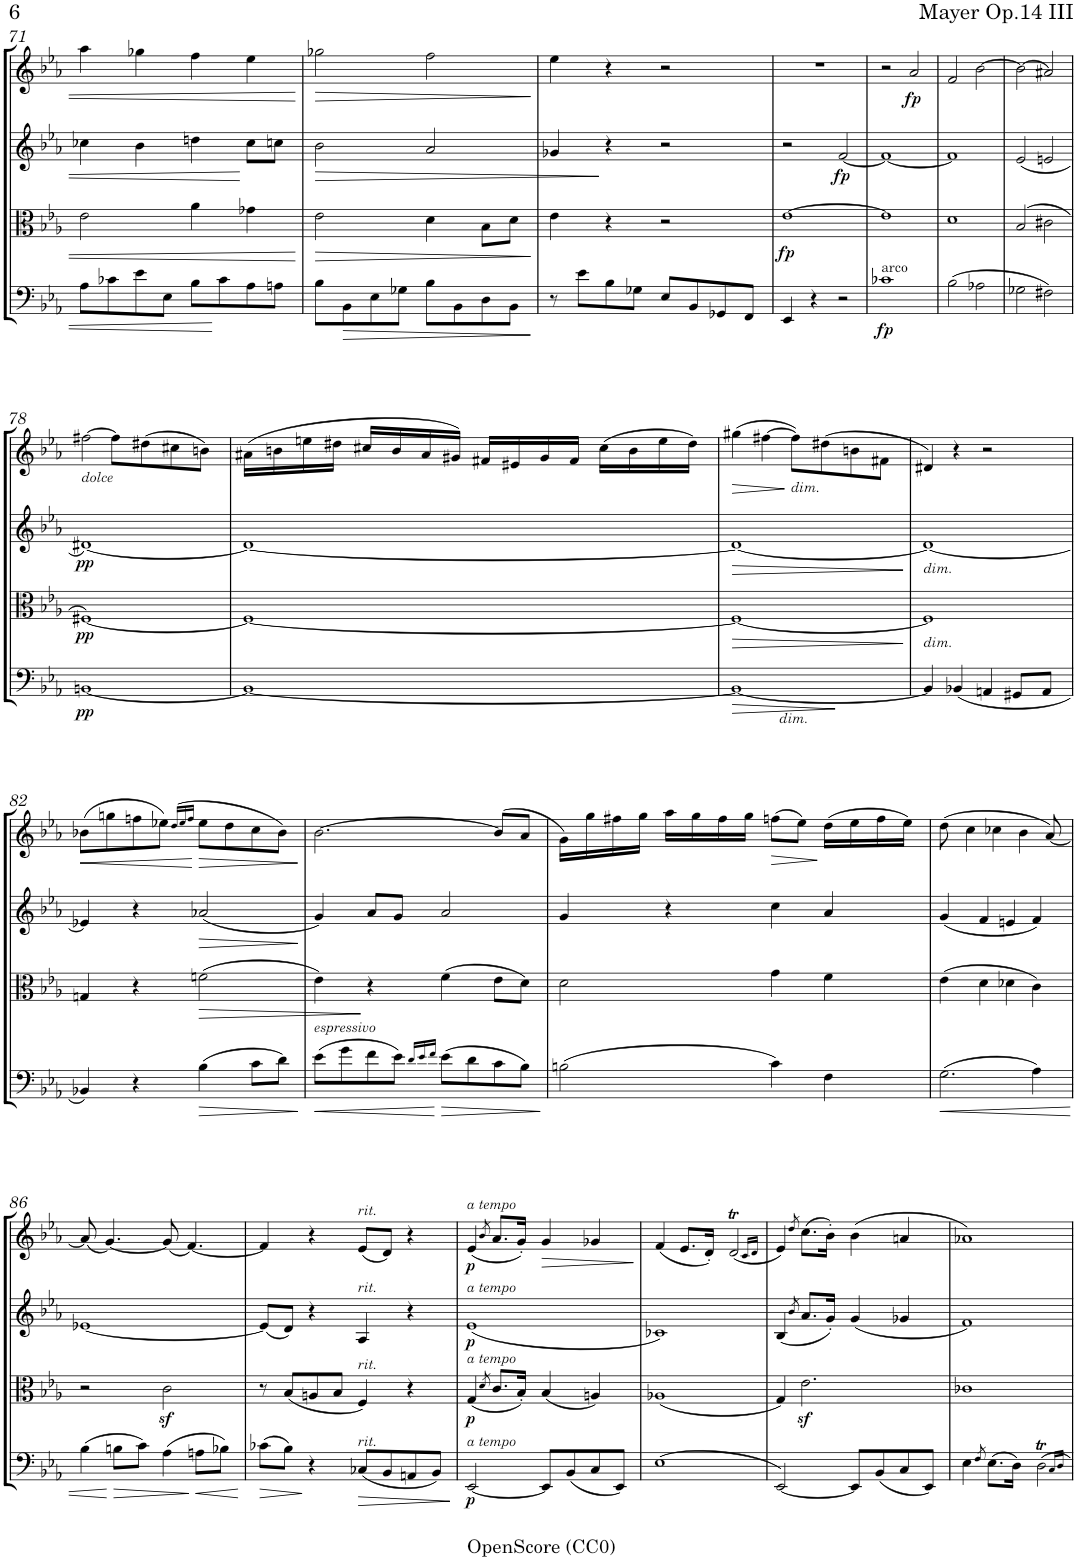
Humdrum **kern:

**kern	**dynam	**kern	**dynam	**kern	**dynam	**kern	**dynam
*part4	*part4	*part3	*part3	*part2	*part2	*part1	*part1
*staff4	*staff4	*staff3	*staff3	*staff2	*staff2	*staff1	*staff1
*I"Violoncello	*	*I"Viola	*	*I"Violin 2	*	*I"Violin 1	*
*I'Vc	*	*I'Vla	*	*I'Vln	*	*I'Vln	*
!!LO:PB:g=z
*clefF4	*	*clefC3	*	*clefG2	*	*clefG2	*
*k[b-e-a-]	*	*k[b-e-a-]	*	*k[b-e-a-]	*	*k[b-e-a-]	*
*M4/4	*	*M4/4	*	*M4/4	*	*M4/4	*
*met(c)	*	*met(c)	*	*met(c)	*	*met(c)	*
=71	=71	=71	=71	=71	=71	=71	=71
8A-\L	.	2e-\	.	4cc-X\	.	4aa-\	.
8c-X\	.	.	.	.	.	.	.
8e-\	.	.	.	4b-\	.	4gg-X\	.
8E-\J	.	.	.	.	.	.	.
8B-\L	.	4a-\	.	4ddn\	.	4ff\	.
8c-\	.	.	.	.	.	.	.
8A-\	.	4g-X\	.	8cc-\L	.	4ee-\	.
8An\J	.	.	.	8ccn\J	.	.	.
=72	=72	=72	=72	=72	=72	=72	=72
!	!	!	!LO:HP:b	!	!LO:HP:b	!	!LO:HP:b
8B-\L	.	2e-\	>	2b-\	>	2gg-X\	>
!	!LO:HP:b	!	!	!	!	!	!
8BB-\	>	.	.	.	.	.	.
8E-\	.	.	.	.	.	.	.
8G-X\J	.	.	.	.	.	.	.
8B-\L	.	4d\	.	2a-/	.	2ff\	.
8BB-\	.	.	.	.	.	.	.
8D\	.	8B-\L	.	.	.	.	.
8BB-\J	.	8d\J	.	.	.	.	.
.	]	.	]	.	.	.	]
=73	=73	=73	=73	=73	=73	=73	=73
8r	.	4e-\	.	4g-X/	.	4ee-\	.
8e-\L	.	.	.	.	.	.	.
8B-\	.	4r	.	4r	]	4r	.
8G-X\J	.	.	.	.	.	.	.
8E-/L	.	2r	.	2r	.	2r	.
8BB-/	.	.	.	.	.	.	.
8GG-X/	.	.	.	.	.	.	.
8FF/J	.	.	.	.	.	.	.
=74	=74	=74	=74	=74	=74	=74	=74
!	!	!	!LO:DY:b	!	!	!	!
4EE-/	.	[1e-	fp	2r	.	1r	.
4r	.	.	.	.	.	.	.
!	!	!	!	!	!LO:DY:b	!	!
2r	.	.	.	[2f/	fp	.	.
=75	=75	=75	=75	=75	=75	=75	=75
!LO:TX:a:t=arco	!	!	!	!	!	!	!
!	!LO:DY:b	!	!	!	!	!	!
1c-X	fp	1e-]	.	1f_	.	2r	.
!	!	!	!	!	!	!	!LO:DY:b
.	.	.	.	.	.	2a-/	fp
=76	=76	=76	=76	=76	=76	=76	=76
(2B-\	.	1d	.	1f]	.	2f/	.
2A-X\	.	.	.	.	.	[2b-\	.
=77	=77	=77	=77	=77	=77	=77	=77
2G-X\	.	(2B-/	.	(2e-/	.	2b-\_	.
2F#X\)	.	2c#X\	.	2en/	.	2a#X/]	.
!!LO:LB:g=z
=78	=78	=78	=78	=78	=78	=78	=78
!	!	!	!	!	!	!LO:TX:b:i:t=dolce	!
!	!LO:DY:b	!	!LO:DY:b	!	!LO:DY:b	!	!
[1BBn	pp	[1F#X)	pp	[1d#X)	pp	[2ff#X\	.
.	.	.	.	.	.	8ff#\L]	.
.	.	.	.	.	.	(8dd#X\	.
.	.	.	.	.	.	8cc#X\	.
.	.	.	.	.	.	8bn\J)	.
=79	=79	=79	=79	=79	=79	=79	=79
1BB_	.	1F#_	.	1d#_	.	(16a#X\LL	.
.	.	.	.	.	.	16bn\	.
.	.	.	.	.	.	16een\	.
.	.	.	.	.	.	16dd#X\JJ	.
.	.	.	.	.	.	16cc#X/LL	.
.	.	.	.	.	.	16b/	.
.	.	.	.	.	.	16a#/	.
.	.	.	.	.	.	16g#X/JJ)	.
.	.	.	.	.	.	16f#X/LL	.
.	.	.	.	.	.	16e#X/	.
.	.	.	.	.	.	16g#/	.
.	.	.	.	.	.	16f#/JJ	.
.	.	.	.	.	.	(16cc#\LL	.
.	.	.	.	.	.	16b\	.
.	.	.	.	.	.	16ee\	.
.	.	.	.	.	.	16dd#\JJ)	.
=80	=80	=80	=80	=80	=80	=80	=80
!LO:TX:b:i:t=dim.	!	!	!	!	!	!	!
!	!LO:HP:b	!	!LO:HP:b	!	!LO:HP:b	!	!LO:HP:b
1BB_	>	1F#_	>	1d#_	>	(4gg#X\	>
.	.	.	.	.	.	[4ff#X\	.
!	!	!	!	!	!	!LO:TX:b:i:t=dim.	!
.	.	.	.	.	.	8ff#\L])	]
.	.	.	.	.	.	(8dd#X\	.
.	.	.	.	.	.	8bn\	.
.	.	.	.	.	.	8f#X\J	.
.	]	.	]	.	]	.	.
=81	=81	=81	=81	=81	=81	=81	=81
!	!	!	!	!LO:TX:b:i:t=dim.	!	!	!
!	!	!LO:TX:b:i:t=dim.	!	!	!	!	!
4BB/]	.	1F#]	.	1d#_	.	4d#X/)	.
(4BB-X/	.	.	.	.	.	4r	.
4AAn/	.	.	.	.	.	2r	.
8GG#X/L	.	.	.	.	.	.	.
8AA/J	.	.	.	.	.	.	.
!!LO:LB:g=z
=82	=82	=82	=82	=82	=82	=82	=82
!	!	!	!	!	!	!	!LO:HP:b
4BB-X/)	.	4Gn/	.	4e-X/]	.	(8b-X\L	<
.	.	.	.	.	.	8ggn\	.
4r	.	4r	.	4r	.	8ffn\	.
.	.	.	.	.	.	8ee-X\J)	.
.	.	.	.	.	.	(>16qdd/LL	.
.	.	.	.	.	.	16qee-/	.
.	.	.	.	.	.	16qff/JJ	.
!	!LO:HP:b	!	!LO:HP:b	!	!LO:HP:b	!	!
(4B-\	>	(2fn\	>	(2a-X/	>	8ee-\L	[
.	.	.	.	.	.	8dd\	.
8c\L	.	.	.	.	.	8cc\	.
8d\J)	.	.	.	.	.	8b-\J)	.
.	]	.	.	.	]	.	.
=83	=83	=83	=83	=83	=83	=83	=83
!LO:TX:a:i:t=espressivo	!	!	!	!	!	!	!
!	!LO:HP:b	!	!	!	!	!	!
(8e-\L	<	4e-\)	.	4g/)	.	[2.b-\	.
8g\	.	.	.	.	.	.	.
8f\	.	4r	]	8a-/L	.	.	.
8e-\J)	.	.	.	8g/J	.	.	.
16qd/LL	.	.	.	.	.	.	.
16qe-/	.	.	.	.	.	.	.
16qf/JJ	.	.	.	.	.	.	.
(8e-\L	[	(4f\	.	2a-/	.	.	.
8d\	.	.	.	.	.	.	.
8c\	.	8e-\L	.	.	.	(8b-/L]	.
8B-\J)	.	8d\J)	.	.	.	8a-/J	.
=84	=84	=84	=84	=84	=84	=84	=84
(2Bn\	.	2d\	.	4g/	.	16g\LL)	.
.	.	.	.	.	.	16gg\	.
.	.	.	.	.	.	16ff#X\	.
.	.	.	.	.	.	16gg\JJ	.
.	.	.	.	4r	.	16aa-\LL	.
.	.	.	.	.	.	16gg\	.
.	.	.	.	.	.	16ff#\	.
.	.	.	.	.	.	16gg\JJ	.
!	!	!	!	!	!	!	!LO:HP:b
4c\)	.	4g\	.	4cc\	.	(8ffn\L	>
.	.	.	.	.	.	8ee-\J)	.
4F\	.	4f\	.	4a-/	.	(16dd\LL	]
.	.	.	.	.	.	16ee-\	.
.	.	.	.	.	.	16ff\	.
.	.	.	.	.	.	16ee-\JJ)	.
=85	=85	=85	=85	=85	=85	=85	=85
!	!LO:HP:b	!	!	!	!	!	!
(2.G\	<	(4e-\	.	(4g/	.	(8dd\	.
.	.	.	.	.	.	4cc\	.
.	.	4d\	.	4f/	.	.	.
.	.	.	.	.	.	4cc-X\	.
.	.	4d-X\	.	4en/	.	.	.
.	.	.	.	.	.	4b-\	.
4A-\)	.	4c\)	.	4f/)	.	.	.
.	.	.	.	.	.	[8a-/)	.
!!LO:LB:g=z
=86	=86	=86	=86	=86	=86	=86	=86
(4B-\	.	2r	.	[1e-X	.	(8a-/]	.
.	.	.	.	.	.	[4.g/)	.
!	!LO:HP:n=1:b	!	!	!	!	!	!
8Bn\L	[ >	.	.	.	.	.	.
8c\J)	.	.	.	.	.	.	.
(4A-\	.	2cz<\	.	.	.	(8g/]	.
.	.	.	.	.	.	[4.f/)	.
!	!LO:HP:n=1:b	!	!	!	!	!	!
8An\L	] <	.	.	.	.	.	.
8B-X\J)	.	.	.	.	.	.	.
.	[	.	.	.	.	.	.
=87	=87	=87	=87	=87	=87	=87	=87
!	!LO:HP:b	!	!	!	!	!	!
(8c-X\L	>	8r	.	(8e-/L]	.	4f/]	.
8B-\J)	.	(8B-/L	.	8d/J)	.	.	.
4r	]	8An/	.	4r	.	4r	.
.	.	8B-/J	.	.	.	.	.
!	!	!	!	!	!	!LO:TX:a:i:t=rit.	!
!	!	!	!	!LO:TX:a:i:t=rit.	!	!	!
!	!	!LO:TX:a:i:t=rit.	!	!	!	!	!
!LO:TX:a:i:t=rit.	!	!	!	!	!	!	!
!	!LO:HP:b	!	!	!	!	!	!
(8C-X/L	>	4F/)	.	4A-/	.	(8e-/L	.
8BB-/	.	.	.	.	.	8d/J)	.
8AAn/	.	4r	.	4r	.	4r	.
8BB-/J)	.	.	.	.	.	.	.
.	]	.	.	.	.	.	.
=88	=88	=88	=88	=88	=88	=88	=88
!	!	!	!	!	!	!LO:TX:a:i:t=a tempo	!
!	!	!	!	!LO:TX:a:i:t=a tempo	!	!	!
!	!	!LO:TX:a:i:t=a tempo	!	!	!	!	!
!LO:TX:a:i:t=a tempo	!	!	!	!	!	!	!
!	!LO:DY:b	!	!LO:DY:b	!	!LO:DY:b	!	!LO:DY:b
[2EE-/	p	(4G/	p	(1e-	p	(4e-/	p
.	.	8qd/	.	.	.	8qb-/	.
.	.	8.c/L	.	.	.	8.a-/L	.
.	.	16B-'/Jk)	.	.	.	16g'/Jk)	.
!	!	!	!	!	!	!	!LO:HP:b
8EE-/L]	.	(4B-/	.	.	.	4g/	>
(8BB-/	.	.	.	.	.	.	.
8C/	.	4An/)	.	.	.	4g-X/	.
8EE-/J)	.	.	.	.	.	.	.
.	.	.	.	.	.	.	]
=89	=89	=89	=89	=89	=89	=89	=89
(1E-	.	(1A-X	.	1c-X)	.	(4f/	.
.	.	.	.	.	.	8.e-/L	.
.	.	.	.	.	.	16d'/Jk)	.
.	.	.	.	.	.	(2dt/	.
.	.	.	.	.	.	16qc/LL	.
.	.	.	.	.	.	16qd/JJ	.
=90	=90	=90	=90	=90	=90	=90	=90
[2EE-/)	.	4G/)	.	(4B-/	.	4e-/)	.
.	.	.	.	8qb-/	.	8qdd/	.
.	.	2.e-z<\	.	8.a-/L	.	(8.cc\L	.
.	.	.	.	16g'/Jk)	.	16b-'\Jk)	.
8EE-/L]	.	.	.	(4g/	.	(4b-\	.
(8BB-/	.	.	.	.	.	.	.
8C/	.	.	.	4g-X/	.	4an/	.
8EE-/J)	.	.	.	.	.	.	.
=91	=91	=91	=91	=91	=91	=91	=91
4E-\	.	1c-X	.	1f)	.	1a-X)	.
8qF/	.	.	.	.	.	.	.
(8.E-\L	.	.	.	.	.	.	.
16D\Jk)	.	.	.	.	.	.	.
2Dt\	.	.	.	.	.	.	.
16qC/LL	.	.	.	.	.	.	.
16qD/JJ	.	.	.	.	.	.	.
=	=	=	=	=	=	=	=
*-	*-	*-	*-	*-	*-	*-	*-
